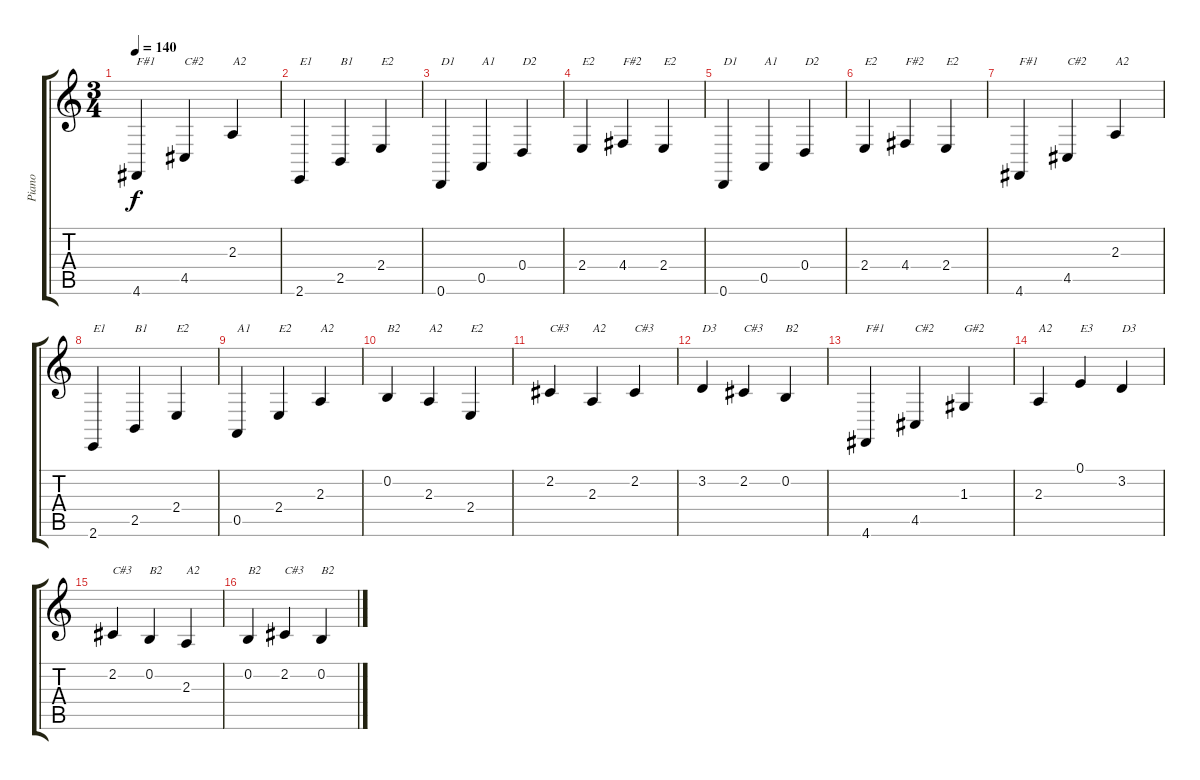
\track ("Piano" "Piano") {instrument acousticgrandpiano}
\staff {score tabs}
\tuning (E4 B3 G3 D3 A2 D2) {hide}
\ts (3 4)
\tempo 140
\clef g2
\ks c
4.6.4{txt "F#1" dy f} 4.5.4{txt "C#2"} 2.3.4{txt "A2"} |
2.6.4{txt "E1"} 2.5.4{txt "B1"} 2.4.4{txt "E2"} |
0.6.4{txt "D1"} 0.5.4{txt "A1"} 0.4.4{txt "D2"} |
2.4.4{txt "E2"} 4.4.4{txt "F#2"} 2.4.4{txt "E2"} |
0.6.4{txt "D1"} 0.5.4{txt "A1"} 0.4.4{txt "D2"} |
2.4.4{txt "E2"} 4.4.4{txt "F#2"} 2.4.4{txt "E2"} |
4.6.4{txt "F#1"} 4.5.4{txt "C#2"} 2.3.4{txt "A2"} |
2.6.4{txt "E1"} 2.5.4{txt "B1"} 2.4.4{txt "E2"} |
0.5.4{txt "A1"} 2.4.4{txt "E2"} 2.3.4{txt "A2"} |
0.2.4{txt "B2"} 2.3.4{txt "A2"} 2.4.4{txt "E2"} |
2.2.4{txt "C#3"} 2.3.4{txt "A2"} 2.2.4{txt "C#3"} |
3.2.4{txt "D3"} 2.2.4{txt "C#3"} 0.2.4{txt "B2"} |
4.6.4{txt "F#1"} 4.5.4{txt "C#2"} 1.3.4{txt "G#2"} |
2.3.4{txt "A2"} 0.1.4{txt "E3"} 3.2.4{txt "D3"} |
2.2.4{txt "C#3"} 0.2.4{txt "B2"} 2.3.4{txt "A2"} |
0.2.4{txt "B2"} 2.2.4{txt "C#3"} 0.2.4{txt "B2"}
